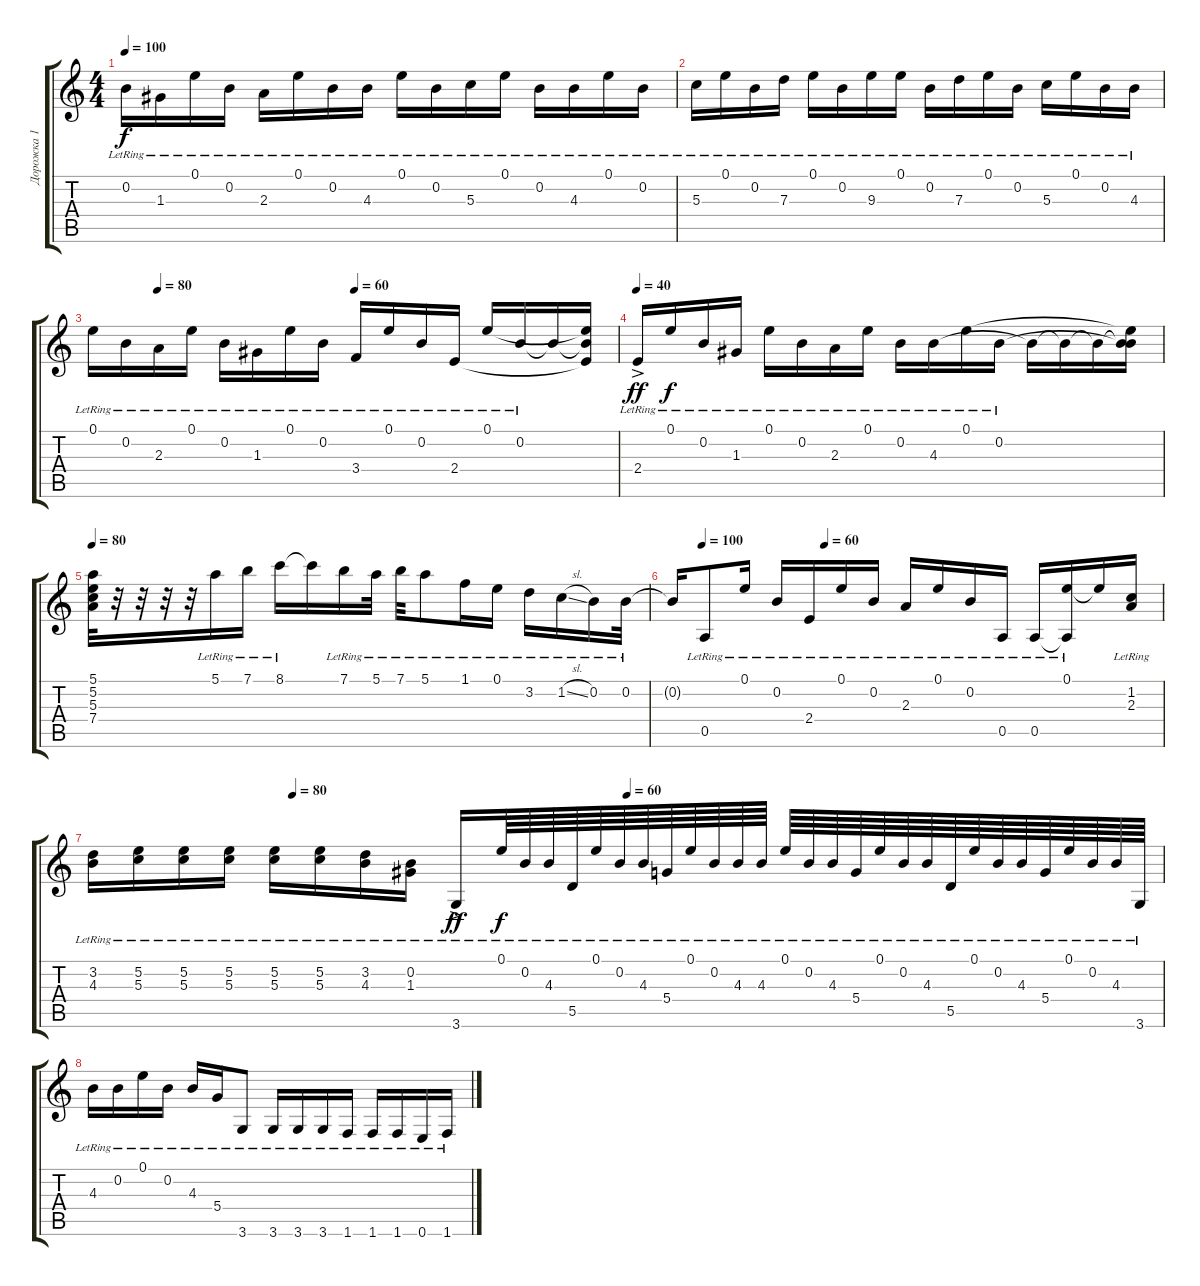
\track ("Дорожка 1" "Дорожка 1") {instrument acousticguitarsteel}
\staff {score tabs}
\tuning (E4 B3 G3 D3 A2 E2) {hide}
\ts (4 4)
\tempo 100
\clef g2
\ks c
0.2{lr}.16{dy f} 1.3{lr}.16 0.1{lr}.16 0.2{lr}.16 2.3{lr}.16 0.1{lr}.16 0.2{lr}.16 4.3{lr}.16 0.1{lr}.16 0.2{lr}.16 5.3{lr}.16 0.1{lr}.16 0.2{lr}.16 4.3{lr}.16 0.1{lr}.16 0.2{lr}.16 |
5.3{lr}.16 0.1{lr}.16 0.2{lr}.16 7.3{lr}.16 0.1{lr}.16 0.2{lr}.16 9.3{lr}.16 0.1{lr}.16 0.2{lr}.16 7.3{lr}.16 0.1{lr}.16 0.2{lr}.16 5.3{lr}.16 0.1{lr}.16 0.2{lr}.16 4.3{lr}.16 |
\tempo (80 0.125)
\tempo (60 0.5)
0.1{lr}.16 0.2{lr}.16 2.3{lr}.16{volume 5} 0.1{lr}.16 0.2{lr}.16 1.3{lr}.16 0.1{lr}.16 0.2{lr}.16 3.4{lr}.16 0.1{lr}.16 0.2{lr}.16 2.4{lr}.16 0.1{lr}.16 0.2{lr}.16 0.2{t}.16 (0.1{t} 0.2{t} 2.4{t}).16 |
\tempo 40
2.4{ac lr}.16{dy ff volume 13} 0.1{lr}.16{dy f} 0.2{lr}.16 1.3{lr}.16 0.1{lr}.16 0.2{lr}.16 2.3{lr}.16 0.1{lr}.16 0.2{lr}.16 4.3{lr}.16 0.1{lr}.16 0.2{lr}.16 4.3{t}.16 4.3{t}.16 4.3{t}.16 (0.1{t} 0.2{t} 4.3{t}).16 |
\tempo 80
(5.1 5.2 5.3 7.4).32 r.32 r.32 r.32 r.32 5.1{lr}.16 7.1{lr}.16 8.1{lr}.16 8.1{t}.16 7.1{lr}.16 5.1{lr}.32 7.1{lr}.32 5.1{lr}.8 1.1{lr}.16 0.1{lr}.16 3.2{lr}.16 1.2{sl lr}.16 0.2{lr}.16 0.2{lr}.32 |
\tempo (100 0.0625)
\tempo (60 0.3125)
0.2{t}.16 0.5{lr}.8 0.1{lr}.16 0.2{lr}.16 2.4{lr}.16 0.1{lr}.16 0.2{lr}.16 2.3{lr}.16 0.1{lr}.16 0.2{lr}.16 0.5{lr}.16 0.5{lr}.16 (0.1{lr} 0.5{t}).16 0.1{t}.16 (1.2{lr} 2.3{lr}).16 |
\tempo (80 0.1875)
\tempo (60 0.5)
(3.2{lr} 4.3{lr}).16 (5.2{lr} 5.3{lr}).16 (5.2{lr} 5.3{lr}).16 (5.2{lr} 5.3{lr}).16 (5.2{lr} 5.3{lr}).16 (5.2{lr} 5.3{lr}).16 (3.2{lr} 4.3{lr}).16 (0.2{lr} 1.3{lr}).16 3.6{ac lr}.16{dy ff} 0.1{lr}.64{dy f} 0.2{lr}.64 4.3{lr}.64 5.5{lr}.64 0.1{lr}.64 0.2{lr}.64 4.3{lr}.64 5.4{lr}.64 0.1{lr}.64 0.2{lr}.64 4.3{lr}.64 4.3{lr}.64 0.1{lr}.64 0.2{lr}.64 4.3{lr}.64 5.4{lr}.64 0.1{lr}.64 0.2{lr}.64 4.3{lr}.64 5.5{lr}.64 0.1{lr}.64 0.2{lr}.64 4.3{lr}.64 5.4{lr}.64 0.1{lr}.64 0.2{lr}.64 4.3{lr}.64 3.6{lr}.64 |
4.3{lr}.16 0.2{lr}.16 0.1{lr}.16 0.2{lr}.16 4.3{lr}.16 5.4{lr}.16 3.6{lr}.8 3.6{lr}.16 3.6{lr}.16 3.6{lr}.16 1.6{lr}.16 1.6{lr}.16 1.6{lr}.16 0.6{lr}.16 1.6{lr}.16
